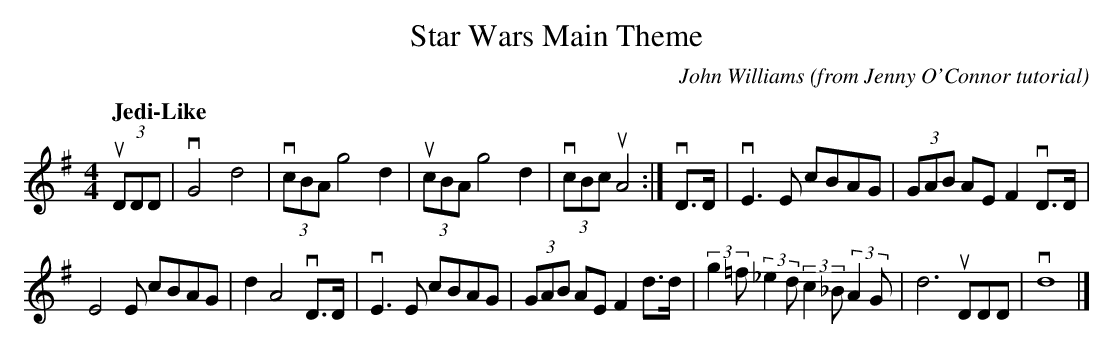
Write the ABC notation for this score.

X:1
T: Star Wars Main Theme
C: John Williams
Q: "Jedi-Like"
O: from Jenny O'Connor tutorial
M: 4/4
L: 1/8
K: G
(3uDDD |\
vG4 d4 | (3vcBA g4 d2 |\
(3ucBA g4 d2 | (3vcBc uA4 :|\
vD>D |\
vE3E cBAG | (3GAB AE F2 vD>D |
E4E cBAG | d2 A4 vD>D |\
vE3E cBAG | (3GAB AE F2 d>d |\
(3:2:2g2=f (3:2:2_e2d (3:2:2c2_B (3:2:2A2G |\
d6 uDDD | vd8 |]
